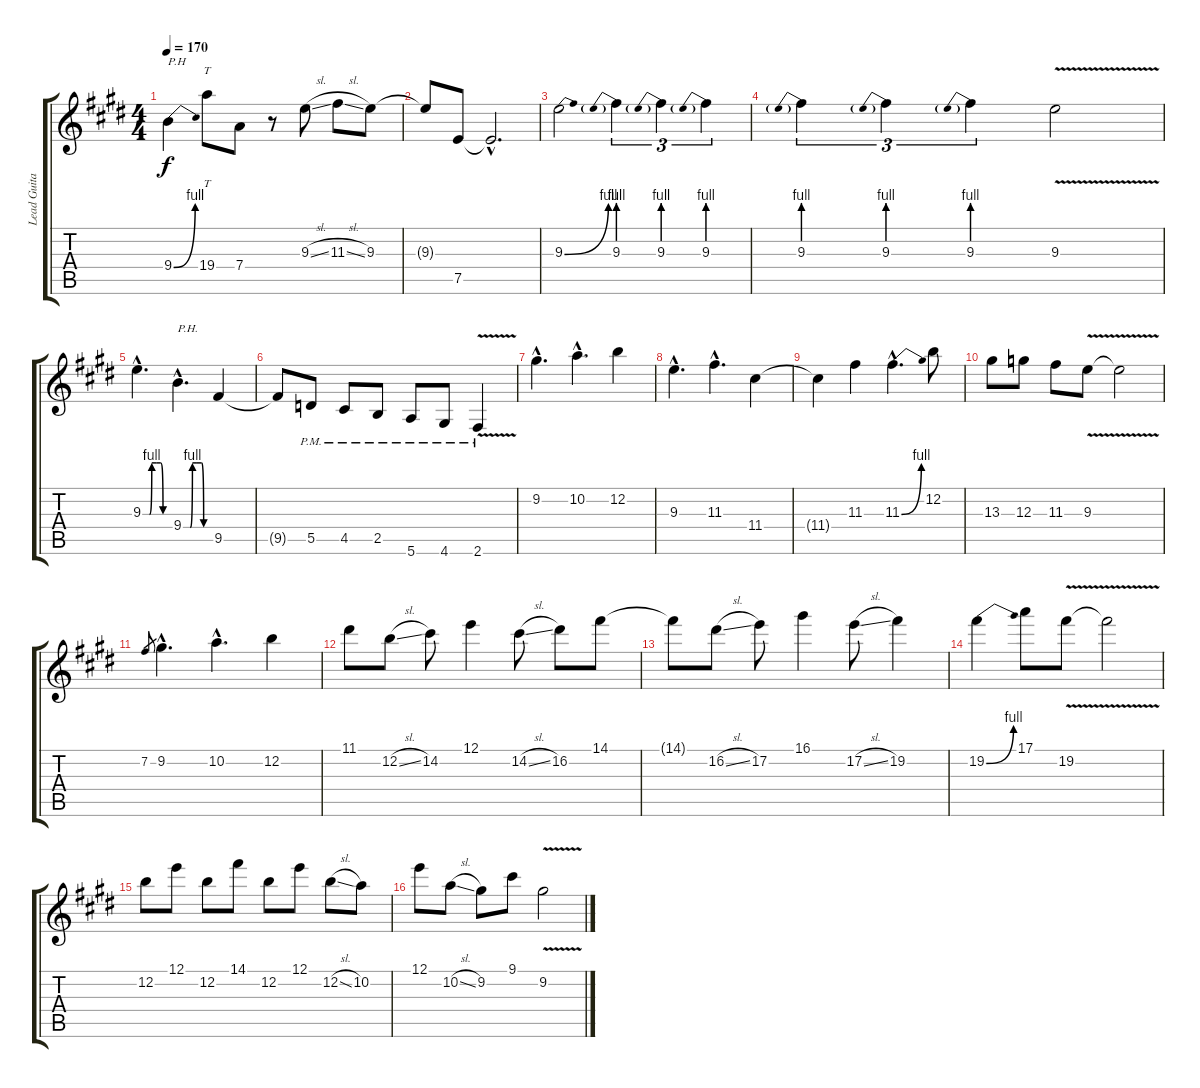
\track ("Lead Guitar" "Lead Guita") {instrument distortionguitar}
\staff {score tabs}
\tuning (E4 B3 G3 D3 A2 E2) {hide}
\ts (4 4)
\tempo 170
\clef g2
\ks c#minor
9.4{be (bend 0 0 60 4)}.4{txt "P.H" dy f instrument guitarharmonics} 19.4.8{tt instrument distortionguitar} 7.4.8 r.8 9.3{sl}.8 11.3{sl}.8 9.3.8 |
9.3{t}.8 7.5.8 7.5{hac t}.2{d} |
9.3{be (bend 0 0 60 4)}.2 9.3{be (prebend 0 4 60 4)}.4{tu (3 2)} 9.3{be (prebend 0 4 60 4)}.4{tu (3 2)} 9.3{be (prebend 0 4 60 4)}.4{tu (3 2)} |
9.3{be (prebend 0 4 60 4)}.4{tu (3 2)} 9.3{be (prebend 0 4 60 4)}.4{tu (3 2)} 9.3{be (prebend 0 4 60 4)}.4{tu (3 2)} 9.3{v}.2 |
9.3{be (custom 0 0 15 0 20 4 30 4 40 4 45 0 60 0) hac}.4{d} 9.4{be (custom 0 0 15 0 20 4 30 4 40 4 45 0 60 0) hac}.4{d txt "P.H." instrument guitarharmonics} 9.5.4{instrument distortionguitar} |
9.5{t}.8 5.5{pm}.8 4.5{pm}.8 2.5{pm}.8 5.6{pm}.8 4.6{pm}.8 2.6{v pm}.4 |
9.2{hac}.4{d} 10.2{hac}.4{d} 12.2.4 |
9.3{hac}.4{d} 11.3{hac}.4{d} 11.4.4 |
11.4{t}.4 11.3.4 11.3{be (bend 0 0 60 4) hac}.4{d} 12.2.8 |
13.3.8 12.3.8 11.3.8 9.3{v}.8 9.3{t}.2 |
7.2.8{gr} 9.2{hac}.4{d} 10.2{hac}.4{d} 12.2.4 |
11.1.8 12.2{sl}.8 14.2.8 12.1.4 14.2{sl}.8 16.2.8 14.1.8 |
14.1{t}.8 16.2{sl}.8 17.2.8 16.1.4 17.2{sl}.8 19.2.4 |
19.2{be (bend 0 0 60 4)}.4 17.1.8 19.2{v}.8 19.2{t}.2 |
12.2.8 12.1.8 12.2.8 14.1.8 12.2.8 12.1.8 12.2{sl}.8 10.2.8 |
12.1.8 10.2{sl}.8 9.2.8 9.1.8 9.2{v}.2
